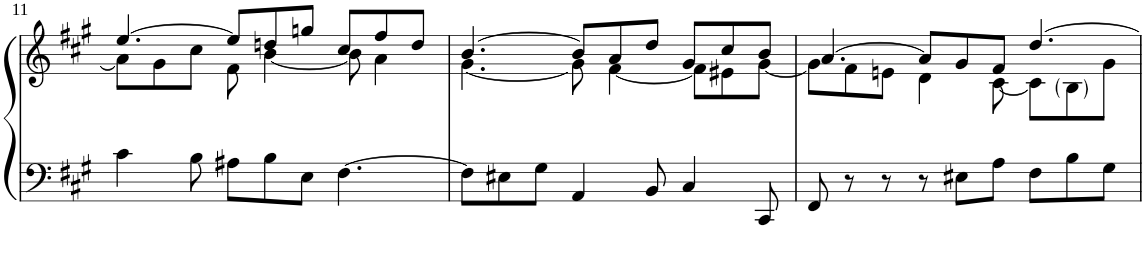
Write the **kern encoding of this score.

**kern	**kern
*part1	*part1
*staff2	*staff1
*I"Piano	*
*I'Pno	*
!!LO:PB:g=z
*clefF4	*clefG2
*k[f#c#g#]	*k[f#c#g#]
*M9/8	*M9/8
=11	=11
*	*^
4c#\	[4.ee/	8a\L]
.	.	8g#\
8B\	.	8cc#\J
8A#X\L	8ee/L]	8f#\
8B\	8ddn/	[4b\
8E\J	8ggn/J	.
[4.F#\	8cc#/L	8b\]
.	8ff#/	4a\
.	8dd/J	.
=12	=12	=12
8F#\L]	[4.b/	[4.g#\
8E#X\	.	.
8G#\J	.	.
4AA/	8b/L]	8g#\]
.	8a/	[4f#\
8BB/	8dd/J	.
4C#/	8g#/L	8f#\L]
.	8cc#/	8e#X\
8CC#/	8b/J	[8g#\J
=13	=13	=13
8FF#/	[4.a/	8g#\L]
8r	.	8f#\
8r	.	8en\J
8r	8a/L]	4d\
8E#X\L	8g#/	.
8A\J	8f#/J	[8c#\
8F#\L	[4.dd/	8c#\L]
8B\	.	8B\
8G#\J	.	8g#\J
*	*v	*v
=	=
*-	*-
